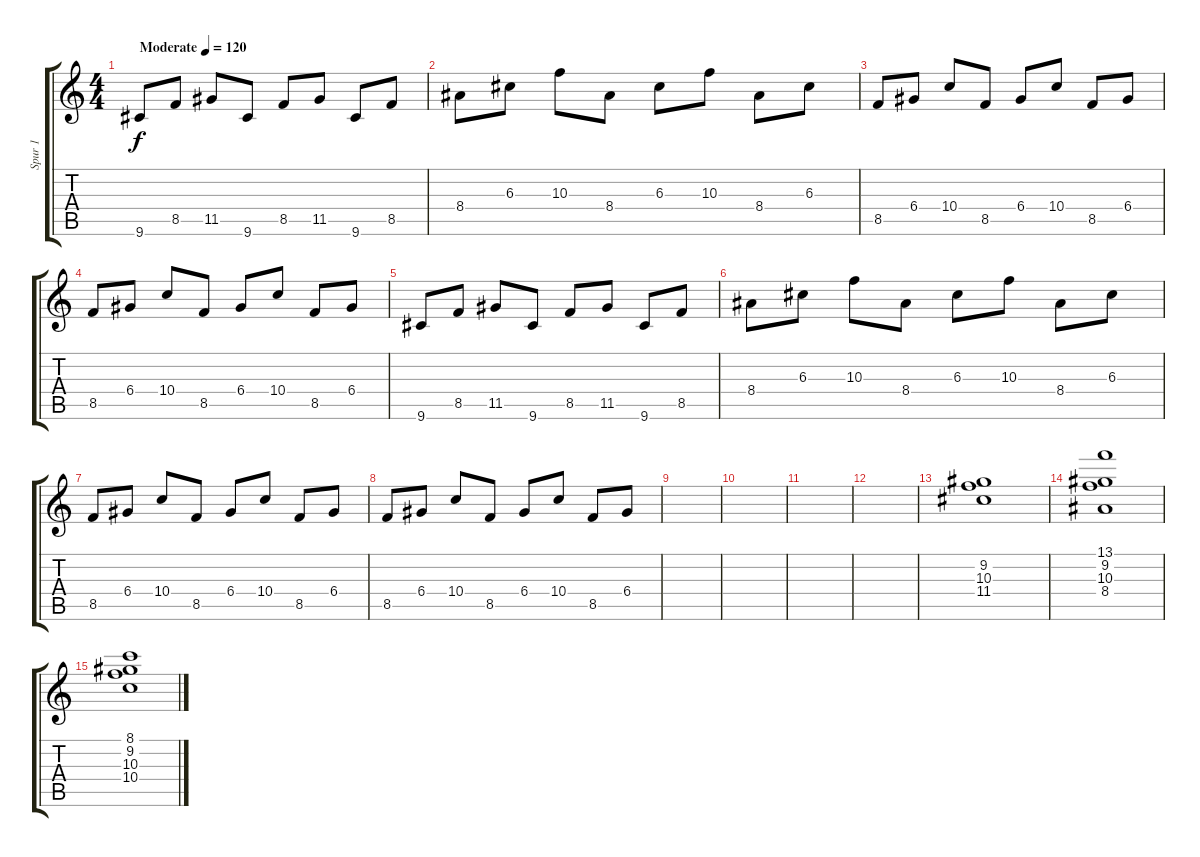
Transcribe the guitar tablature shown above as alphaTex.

\track ("Spur 1" "Spur 1") {instrument electricguitarmuted}
\staff {score tabs}
\tuning (E4 B3 G3 D3 A2 E2) {hide}
\ts (4 4)
\tempo (120 "Moderate")
\clef g2
\ks c
9.6.8{dy f instrument electricguitarmuted} 8.5.8 11.5.8 9.6.8 8.5.8 11.5.8 9.6.8 8.5.8 |
8.4.8 6.3.8 10.3.8 8.4.8 6.3.8 10.3.8 8.4.8 6.3.8 |
8.5.8 6.4.8 10.4.8 8.5.8 6.4.8 10.4.8 8.5.8 6.4.8 |
8.5.8 6.4.8 10.4.8 8.5.8 6.4.8 10.4.8 8.5.8 6.4.8 |
9.6.8 8.5.8 11.5.8 9.6.8 8.5.8 11.5.8 9.6.8 8.5.8 |
8.4.8 6.3.8 10.3.8 8.4.8 6.3.8 10.3.8 8.4.8 6.3.8 |
8.5.8 6.4.8 10.4.8 8.5.8 6.4.8 10.4.8 8.5.8 6.4.8 |
8.5.8 6.4.8 10.4.8 8.5.8 6.4.8 10.4.8 8.5.8 6.4.8 |
|
|
|
|
(9.2 10.3 11.4).1 |
(13.1 9.2 10.3 8.4).1 |
(8.1 9.2 10.3 10.4).1
